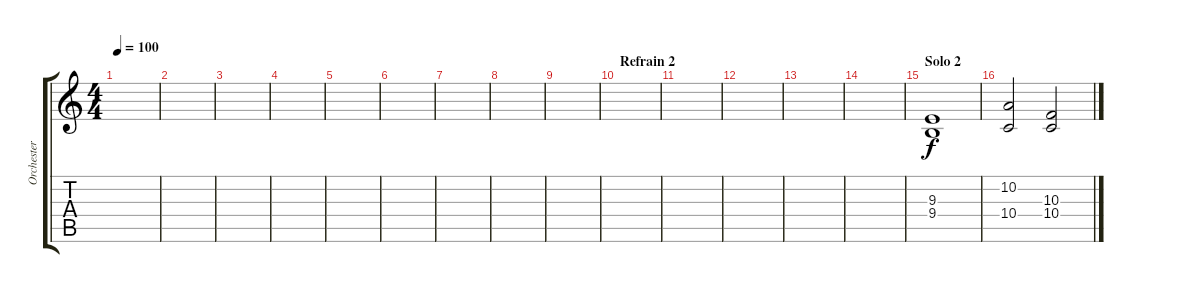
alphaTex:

\track ("Orchester 2" "Orchester ") {instrument stringensemble2}
\staff {score tabs}
\tuning (E4 B3 G3 D3 A2 E2) {hide}
\ts (4 4)
\tempo 100
\clef g2
\ks c
|
|
|
|
|
|
|
|
|
\section ("" "Refrain 2")
|
|
|
|
|
\section ("" "Solo 2")
(9.3 9.4).1 |
(10.2 10.4).2 (10.3 10.4).2
